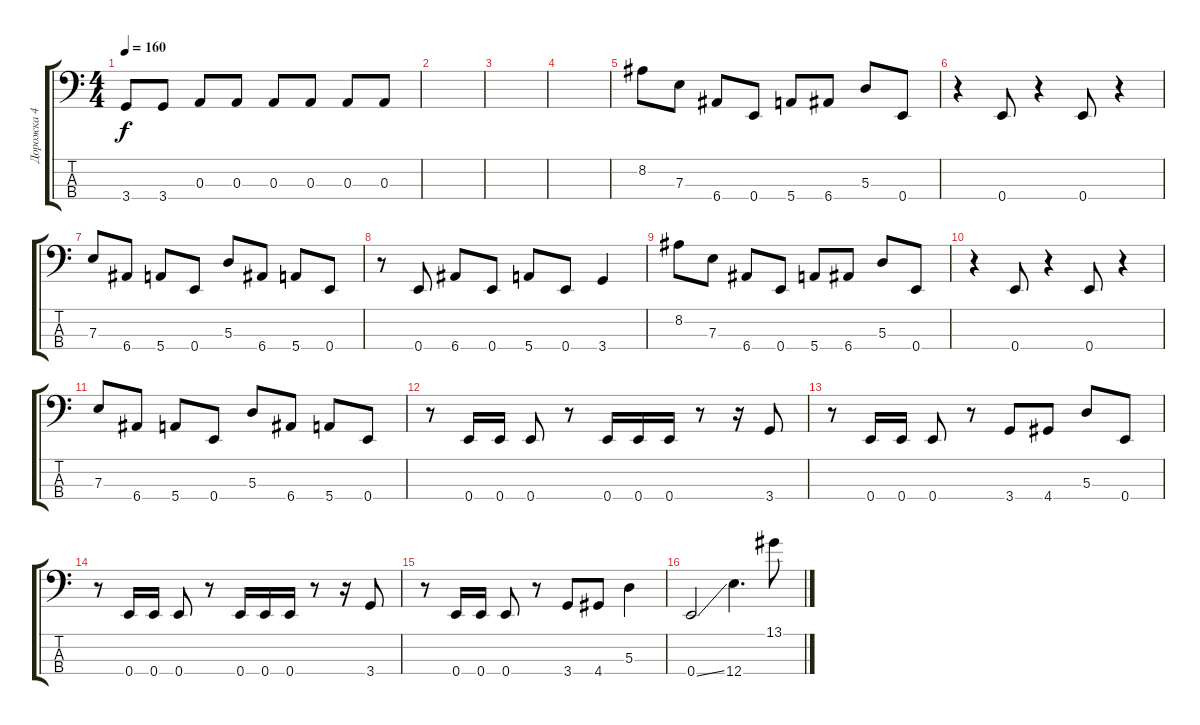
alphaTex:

\track ("Дорожка 4" "Дорожка 4") {instrument electricbassfinger}
\staff {score tabs}
\tuning (G2 D2 A1 E1) {hide}
\ts (4 4)
\tempo 160
\clef f4
\ks c
3.4.8{dy f} 3.4.8 0.3.8 0.3.8 0.3.8 0.3.8 0.3.8 0.3.8 |
|
|
|
8.2.8 7.3.8 6.4.8 0.4.8 5.4.8 6.4.8 5.3.8 0.4.8 |
r.4 0.4.8 r.4 0.4.8 r.4 |
7.3.8 6.4.8 5.4.8 0.4.8 5.3.8 6.4.8 5.4.8 0.4.8 |
r.8 0.4.8 6.4.8 0.4.8 5.4.8 0.4.8 3.4.4 |
8.2.8 7.3.8 6.4.8 0.4.8 5.4.8 6.4.8 5.3.8 0.4.8 |
r.4 0.4.8 r.4 0.4.8 r.4 |
7.3.8 6.4.8 5.4.8 0.4.8 5.3.8 6.4.8 5.4.8 0.4.8 |
r.8 0.4.16 0.4.16 0.4.8 r.8 0.4.16 0.4.16 0.4.16 r.8 r.16 3.4.8 |
r.8 0.4.16 0.4.16 0.4.8 r.8 3.4.8 4.4.8 5.3.8 0.4.8 |
r.8 0.4.16 0.4.16 0.4.8 r.8 0.4.16 0.4.16 0.4.16 r.8 r.16 3.4.8 |
r.8 0.4.16 0.4.16 0.4.8 r.8 3.4.8 4.4.8 5.3.4 |
0.4{ss}.2 12.4.4{d} 13.1.8
